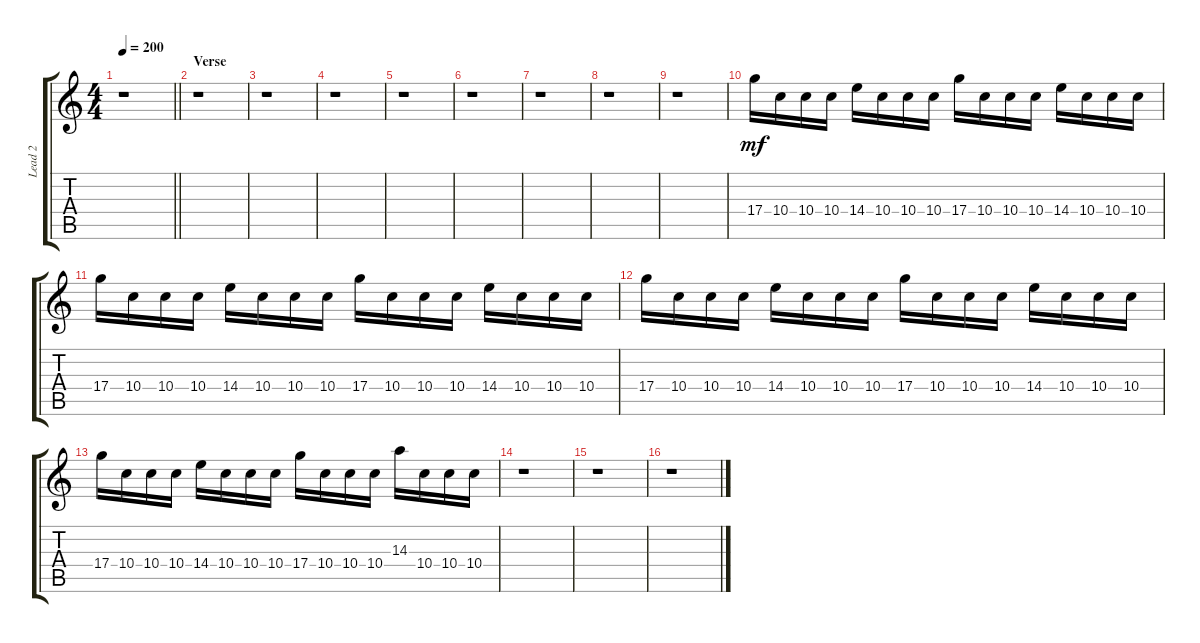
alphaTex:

\track ("Lead 2" "Lead 2") {instrument distortionguitar}
\staff {score tabs}
\tuning (E4 B3 G3 D3 A2 E2) {hide}
\ts (4 4)
\tempo 200
\clef g2
\barLineRight lightlight
\ks c
r.1{dy f} |
\section ("" "Verse")
r.1 |
r.1 |
r.1 |
r.1 |
r.1 |
r.1 |
r.1 |
r.1 |
17.4.16{dy mf} 10.4.16 10.4.16 10.4.16 14.4.16 10.4.16 10.4.16 10.4.16 17.4.16 10.4.16 10.4.16 10.4.16 14.4.16 10.4.16 10.4.16 10.4.16 |
17.4.16 10.4.16 10.4.16 10.4.16 14.4.16 10.4.16 10.4.16 10.4.16 17.4.16 10.4.16 10.4.16 10.4.16 14.4.16 10.4.16 10.4.16 10.4.16 |
17.4.16 10.4.16 10.4.16 10.4.16 14.4.16 10.4.16 10.4.16 10.4.16 17.4.16 10.4.16 10.4.16 10.4.16 14.4.16 10.4.16 10.4.16 10.4.16 |
17.4.16 10.4.16 10.4.16 10.4.16 14.4.16 10.4.16 10.4.16 10.4.16 17.4.16 10.4.16 10.4.16 10.4.16 14.3.16 10.4.16 10.4.16 10.4.16 |
r.1 |
r.1 |
r.1
